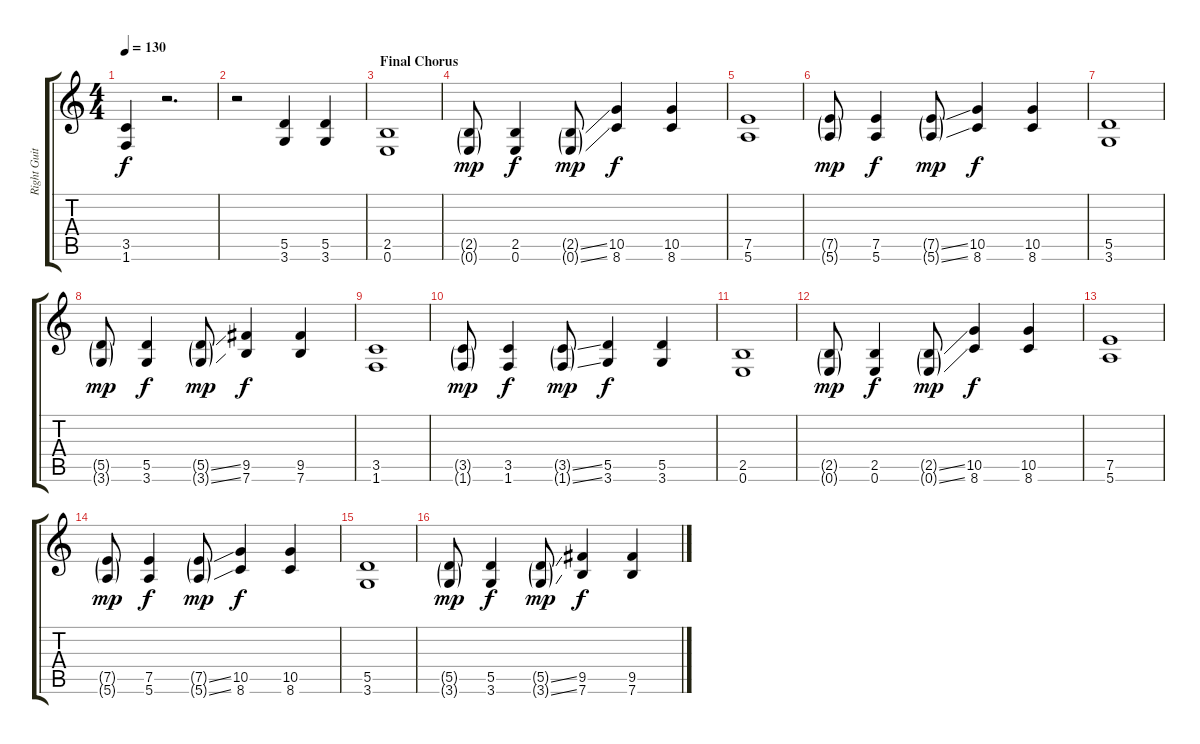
\track ("Right Guitar" "Right Guit") {instrument distortionguitar}
\staff {score tabs}
\tuning (E4 B3 G3 D3 A2 E2) {hide}
\ts (4 4)
\tempo 130
\clef g2
\ks c
(3.5 1.6).4{dy f} r.2{d} |
r.2 (5.5 3.6).4 (5.5 3.6).4 |
\section ("" "Final Chorus")
(2.5 0.6).1 |
(2.5{g} 0.6{g}).8{dy mp} (2.5 0.6).4{dy f} (2.5{ss g} 0.6{ss g}).8{dy mp} (10.5 8.6).4{dy f} (10.5 8.6).4 |
(7.5 5.6).1 |
(7.5{g} 5.6{g}).8{dy mp} (7.5 5.6).4{dy f} (7.5{ss g} 5.6{ss g}).8{dy mp} (10.5 8.6).4{dy f} (10.5 8.6).4 |
(5.5 3.6).1 |
(5.5{g} 3.6{g}).8{dy mp} (5.5 3.6).4{dy f} (5.5{ss g} 3.6{ss g}).8{dy mp} (9.5 7.6).4{dy f} (9.5 7.6).4 |
(3.5 1.6).1 |
(3.5{g} 1.6{g}).8{dy mp} (3.5 1.6).4{dy f} (3.5{ss g} 1.6{ss g}).8{dy mp} (5.5 3.6).4{dy f} (5.5 3.6).4 |
(2.5 0.6).1 |
(2.5{g} 0.6{g}).8{dy mp} (2.5 0.6).4{dy f} (2.5{ss g} 0.6{ss g}).8{dy mp} (10.5 8.6).4{dy f} (10.5 8.6).4 |
(7.5 5.6).1 |
(7.5{g} 5.6{g}).8{dy mp} (7.5 5.6).4{dy f} (7.5{ss g} 5.6{ss g}).8{dy mp} (10.5 8.6).4{dy f} (10.5 8.6).4 |
(5.5 3.6).1 |
(5.5{g} 3.6{g}).8{dy mp} (5.5 3.6).4{dy f} (5.5{ss g} 3.6{ss g}).8{dy mp} (9.5 7.6).4{dy f} (9.5 7.6).4
